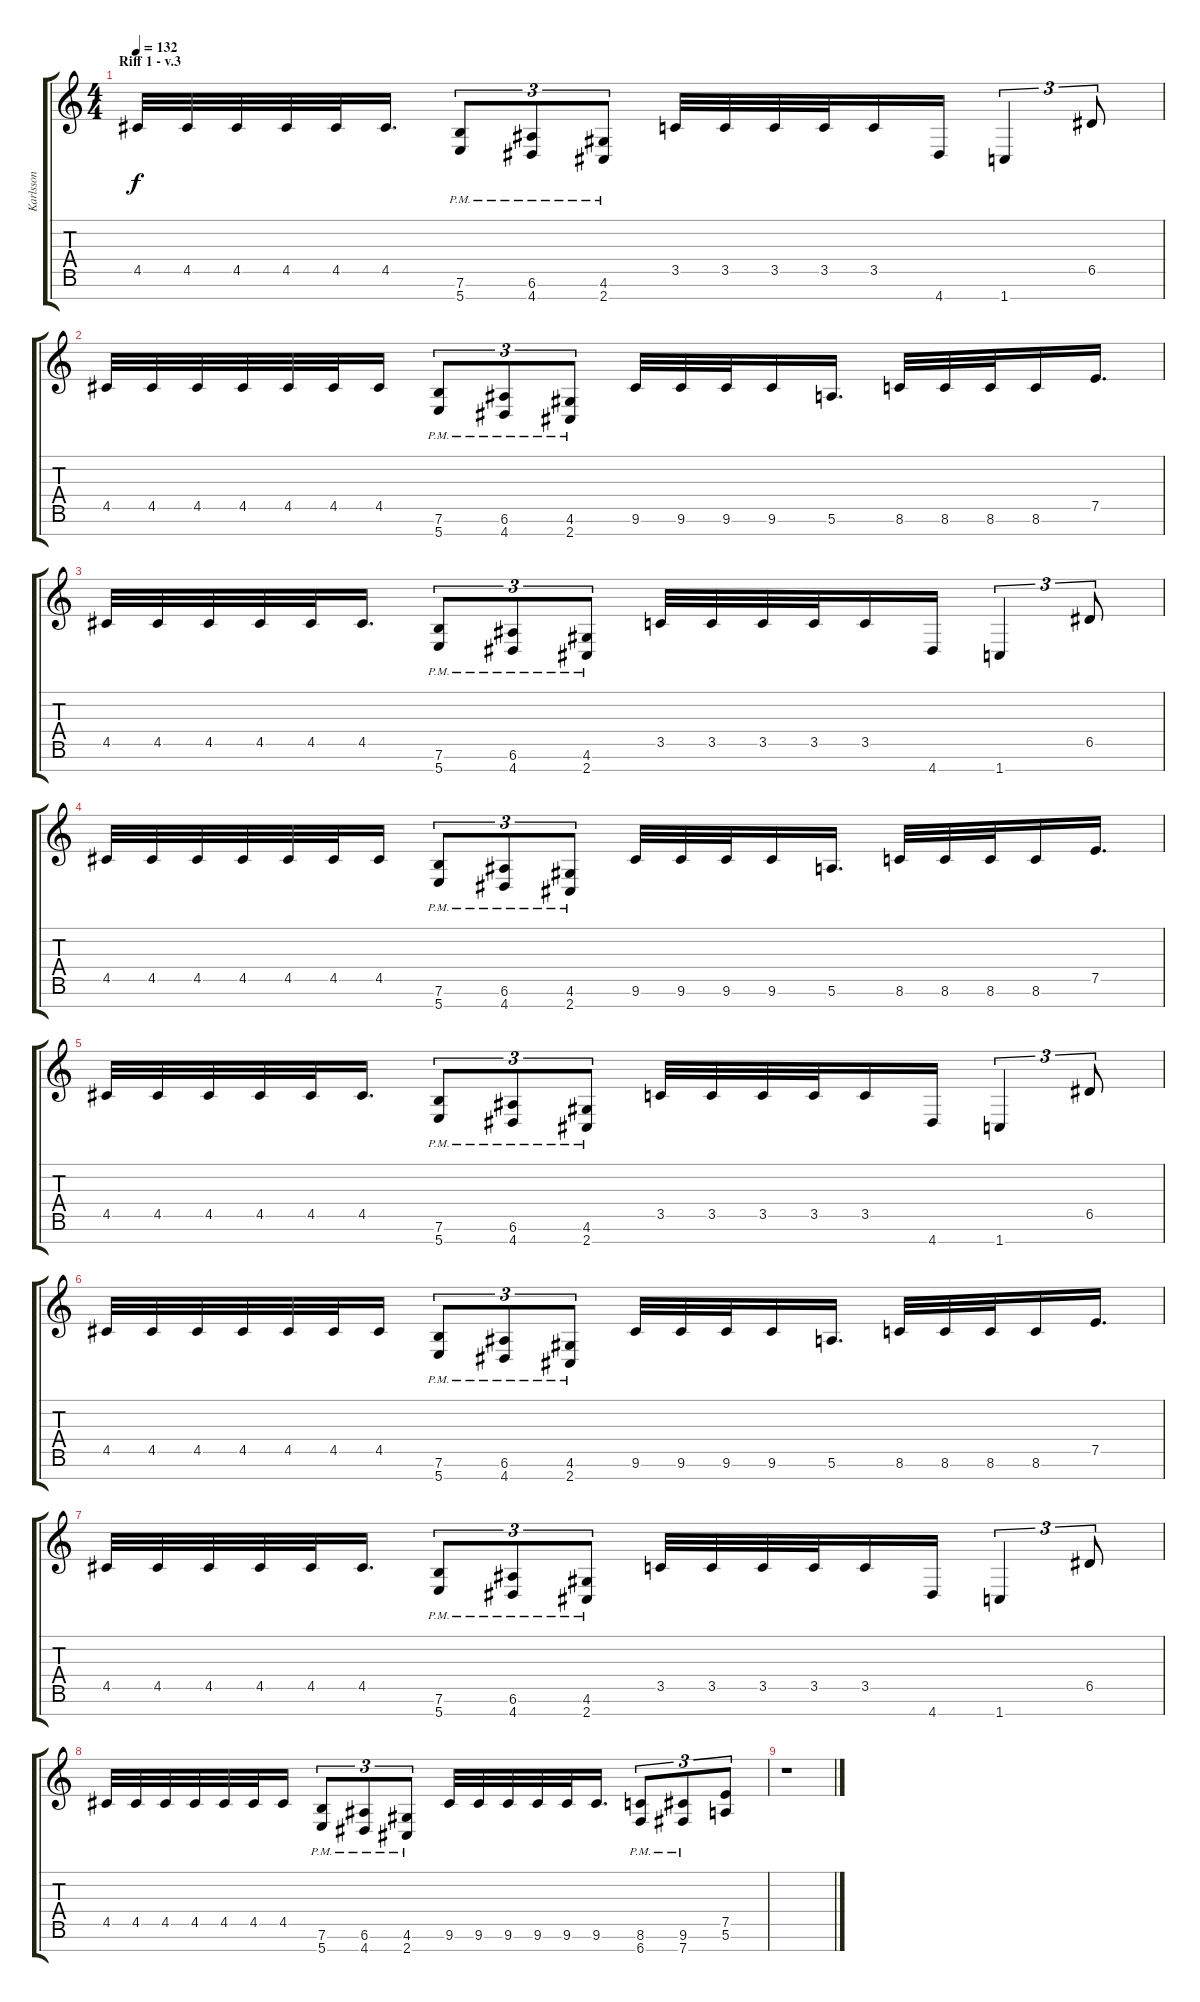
\track ("Karlsson" "Karlsson") {instrument distortionguitar}
\staff {score tabs}
\tuning (E4 B3 G3 D3 A2 E2 B1) {hide}
\ts (4 4)
\section ("" "Riff 1 - v.3")
\tempo 132
\clef g2
\ks c
4.5.32{dy f} 4.5.32 4.5.32 4.5.32 4.5.32 4.5.16{d} (7.6{pm} 5.7{pm}).8{tu (3 2)} (6.6{pm} 4.7{pm}).8{tu (3 2)} (4.6{pm} 2.7{pm}).8{tu (3 2)} 3.5.32 3.5.32 3.5.32 3.5.32 3.5.16 4.7.16 1.7.4{tu (3 2)} 6.5.8{tu (3 2)} |
4.5.32 4.5.32 4.5.32 4.5.32 4.5.32 4.5.32 4.5.16 (7.6{pm} 5.7{pm}).8{tu (3 2)} (6.6{pm} 4.7{pm}).8{tu (3 2)} (4.6{pm} 2.7{pm}).8{tu (3 2)} 9.6.32 9.6.32 9.6.32 9.6.16 5.6.16{d} 8.6.32 8.6.32 8.6.32 8.6.16 7.5.16{d} |
4.5.32 4.5.32 4.5.32 4.5.32 4.5.32 4.5.16{d} (7.6{pm} 5.7{pm}).8{tu (3 2)} (6.6{pm} 4.7{pm}).8{tu (3 2)} (4.6{pm} 2.7{pm}).8{tu (3 2)} 3.5.32 3.5.32 3.5.32 3.5.32 3.5.16 4.7.16 1.7.4{tu (3 2)} 6.5.8{tu (3 2)} |
4.5.32 4.5.32 4.5.32 4.5.32 4.5.32 4.5.32 4.5.16 (7.6{pm} 5.7{pm}).8{tu (3 2)} (6.6{pm} 4.7{pm}).8{tu (3 2)} (4.6{pm} 2.7{pm}).8{tu (3 2)} 9.6.32 9.6.32 9.6.32 9.6.16 5.6.16{d} 8.6.32 8.6.32 8.6.32 8.6.16 7.5.16{d} |
4.5.32 4.5.32 4.5.32 4.5.32 4.5.32 4.5.16{d} (7.6{pm} 5.7{pm}).8{tu (3 2)} (6.6{pm} 4.7{pm}).8{tu (3 2)} (4.6{pm} 2.7{pm}).8{tu (3 2)} 3.5.32 3.5.32 3.5.32 3.5.32 3.5.16 4.7.16 1.7.4{tu (3 2)} 6.5.8{tu (3 2)} |
4.5.32 4.5.32 4.5.32 4.5.32 4.5.32 4.5.32 4.5.16 (7.6{pm} 5.7{pm}).8{tu (3 2)} (6.6{pm} 4.7{pm}).8{tu (3 2)} (4.6{pm} 2.7{pm}).8{tu (3 2)} 9.6.32 9.6.32 9.6.32 9.6.16 5.6.16{d} 8.6.32 8.6.32 8.6.32 8.6.16 7.5.16{d} |
4.5.32 4.5.32 4.5.32 4.5.32 4.5.32 4.5.16{d} (7.6{pm} 5.7{pm}).8{tu (3 2)} (6.6{pm} 4.7{pm}).8{tu (3 2)} (4.6{pm} 2.7{pm}).8{tu (3 2)} 3.5.32 3.5.32 3.5.32 3.5.32 3.5.16 4.7.16 1.7.4{tu (3 2)} 6.5.8{tu (3 2)} |
4.5.32 4.5.32 4.5.32 4.5.32 4.5.32 4.5.32 4.5.16 (7.6{pm} 5.7{pm}).8{tu (3 2)} (6.6{pm} 4.7{pm}).8{tu (3 2)} (4.6{pm} 2.7{pm}).8{tu (3 2)} 9.6.32 9.6.32 9.6.32 9.6.32 9.6.32 9.6.16{d} (8.6{pm} 6.7{pm}).8{tu (3 2)} (9.6{pm} 7.7{pm}).8{tu (3 2)} (7.5 5.6).8{tu (3 2)} |
r.1
